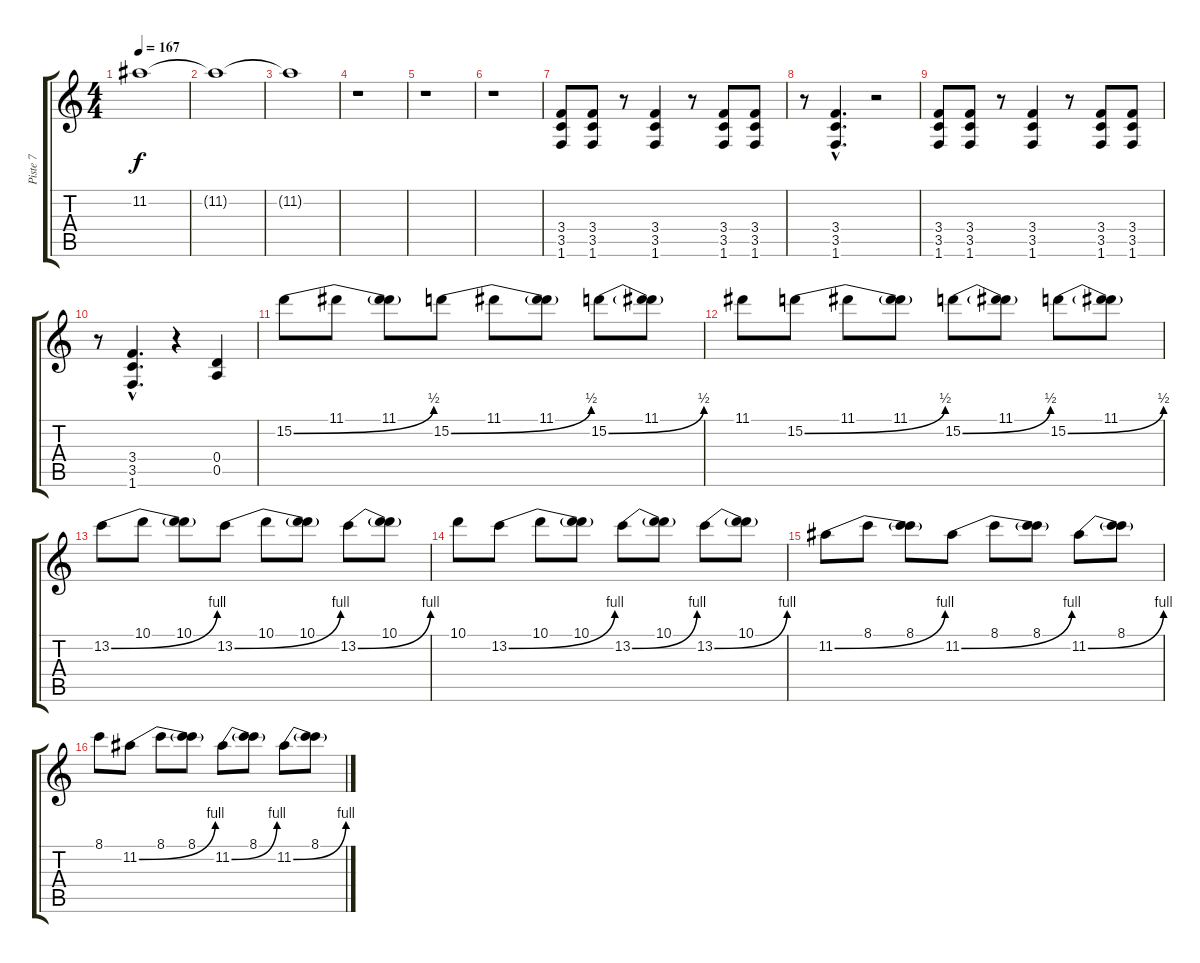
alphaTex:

\track ("Piste 7" "Piste 7") {instrument overdrivenguitar}
\staff {score tabs}
\tuning (E4 B3 G3 D3 A2 E2) {hide}
\ts (4 4)
\tempo 167
\clef g2
\ks c
11.2{t}.1{dy f} |
11.2{t}.1 |
11.2{t}.1 |
r.1 |
r.1 |
r.1 |
(3.4 3.5 1.6).8{volume 10} (3.4 3.5 1.6).8 r.8 (3.4 3.5 1.6).4 r.8 (3.4 3.5 1.6).8 (3.4 3.5 1.6).8 |
r.8 (3.4{hac} 3.5{hac} 1.6{hac}).4{d} r.2 |
(3.4 3.5 1.6).8{volume 10} (3.4 3.5 1.6).8 r.8 (3.4 3.5 1.6).4 r.8 (3.4 3.5 1.6).8 (3.4 3.5 1.6).8 |
r.8 (3.4{hac} 3.5{hac} 1.6{hac}).4{d} r.4 (0.4 0.5).4 |
15.2{be (bend 0 0 60 2)}.8{volume 13} 11.1.8 (11.1 15.2{t}).8 15.2{be (bend 0 0 60 2)}.8 11.1.8 (11.1 15.2{t}).8 15.2{be (bend 0 0 60 2)}.8 (11.1 15.2{t}).8 |
11.1.8 15.2{be (bend 0 0 60 2)}.8 11.1.8 (11.1 15.2{t}).8 15.2{be (bend 0 0 60 2)}.8 (11.1 15.2{t}).8 15.2{be (bend 0 0 60 2)}.8 (11.1 15.2{t}).8 |
13.2{be (bend 0 0 60 4)}.8 10.1.8 (10.1 13.2{t}).8 13.2{be (bend 0 0 60 4)}.8 10.1.8 (10.1 13.2{t}).8 13.2{be (bend 0 0 60 4)}.8 (10.1 13.2{t}).8 |
10.1.8 13.2{be (bend 0 0 60 4)}.8 10.1.8 (10.1 13.2{t}).8 13.2{be (bend 0 0 60 4)}.8 (10.1 13.2{t}).8 13.2{be (bend 0 0 60 4)}.8 (10.1 13.2{t}).8 |
11.2{be (bend 0 0 60 4)}.8 8.1.8 (8.1 11.2{t}).8 11.2{be (bend 0 0 60 4)}.8 8.1.8 (8.1 11.2{t}).8 11.2{be (bend 0 0 60 4)}.8 (8.1 11.2{t}).8 |
8.1.8 11.2{be (bend 0 0 60 4)}.8 8.1.8 (8.1 11.2{t}).8 11.2{be (bend 0 0 60 4)}.8 (8.1 11.2{t}).8 11.2{be (bend 0 0 60 4)}.8 (8.1 11.2{t}).8
